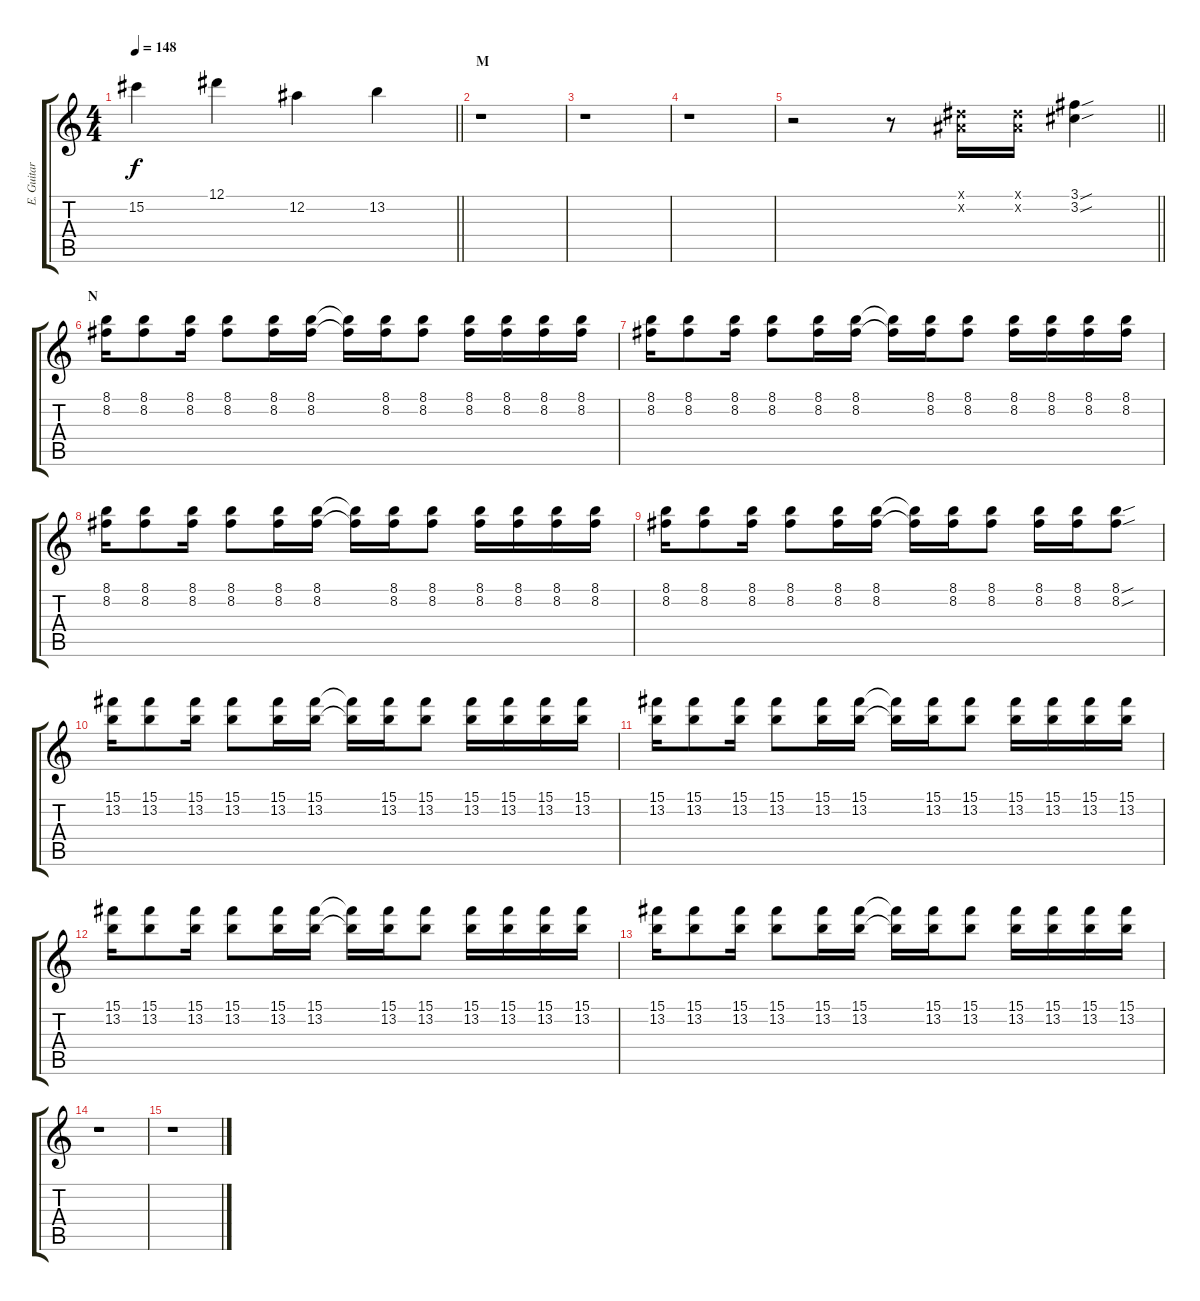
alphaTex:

\track ("E. Guitar I" "E. Guitar ") {instrument electricguitarjazz}
\staff {score tabs}
\tuning (Eb4 Bb3 Gb3 Db3 Ab2 Eb2) {hide}
\ts (4 4)
\tempo 148
\clef g2
\barLineRight lightlight
\ks c
15.2.4{dy f} 12.1.4 12.2.4 13.2.4 |
\section ("" "M")
r.1 |
r.1 |
r.1 |
\barLineRight lightlight
r.2 r.8 (0.1{x} 0.2{x}).16 (0.1{x} 0.2{x}).16 (3.1{sou} 3.2{sou}).4 |
\section ("" "N")
(8.1 8.2).16 (8.1 8.2).8 (8.1 8.2).16 (8.1 8.2).8 (8.1 8.2).16 (8.1 8.2).16 (8.1{t} 8.2{t}).16 (8.1 8.2).16 (8.1 8.2).8 (8.1 8.2).16 (8.1 8.2).16 (8.1 8.2).16 (8.1 8.2).16 |
(8.1 8.2).16 (8.1 8.2).8 (8.1 8.2).16 (8.1 8.2).8 (8.1 8.2).16 (8.1 8.2).16 (8.1{t} 8.2{t}).16 (8.1 8.2).16 (8.1 8.2).8 (8.1 8.2).16 (8.1 8.2).16 (8.1 8.2).16 (8.1 8.2).16 |
(8.1 8.2).16 (8.1 8.2).8 (8.1 8.2).16 (8.1 8.2).8 (8.1 8.2).16 (8.1 8.2).16 (8.1{t} 8.2{t}).16 (8.1 8.2).16 (8.1 8.2).8 (8.1 8.2).16 (8.1 8.2).16 (8.1 8.2).16 (8.1 8.2).16 |
(8.1 8.2).16 (8.1 8.2).8 (8.1 8.2).16 (8.1 8.2).8 (8.1 8.2).16 (8.1 8.2).16 (8.1{t} 8.2{t}).16 (8.1 8.2).16 (8.1 8.2).8 (8.1 8.2).16 (8.1 8.2).16 (8.1{sou} 8.2{sou}).8 |
(15.1 13.2).16 (15.1 13.2).8 (15.1 13.2).16 (15.1 13.2).8 (15.1 13.2).16 (15.1 13.2).16 (15.1{t} 13.2{t}).16 (15.1 13.2).16 (15.1 13.2).8 (15.1 13.2).16 (15.1 13.2).16 (15.1 13.2).16 (15.1 13.2).16 |
(15.1 13.2).16 (15.1 13.2).8 (15.1 13.2).16 (15.1 13.2).8 (15.1 13.2).16 (15.1 13.2).16 (15.1{t} 13.2{t}).16 (15.1 13.2).16 (15.1 13.2).8 (15.1 13.2).16 (15.1 13.2).16 (15.1 13.2).16 (15.1 13.2).16 |
(15.1 13.2).16 (15.1 13.2).8 (15.1 13.2).16 (15.1 13.2).8 (15.1 13.2).16 (15.1 13.2).16 (15.1{t} 13.2{t}).16 (15.1 13.2).16 (15.1 13.2).8 (15.1 13.2).16 (15.1 13.2).16 (15.1 13.2).16 (15.1 13.2).16 |
(15.1 13.2).16 (15.1 13.2).8 (15.1 13.2).16 (15.1 13.2).8 (15.1 13.2).16 (15.1 13.2).16 (15.1{t} 13.2{t}).16 (15.1 13.2).16 (15.1 13.2).8 (15.1 13.2).16 (15.1 13.2).16 (15.1 13.2).16 (15.1 13.2).16 |
r.1 |
r.1
